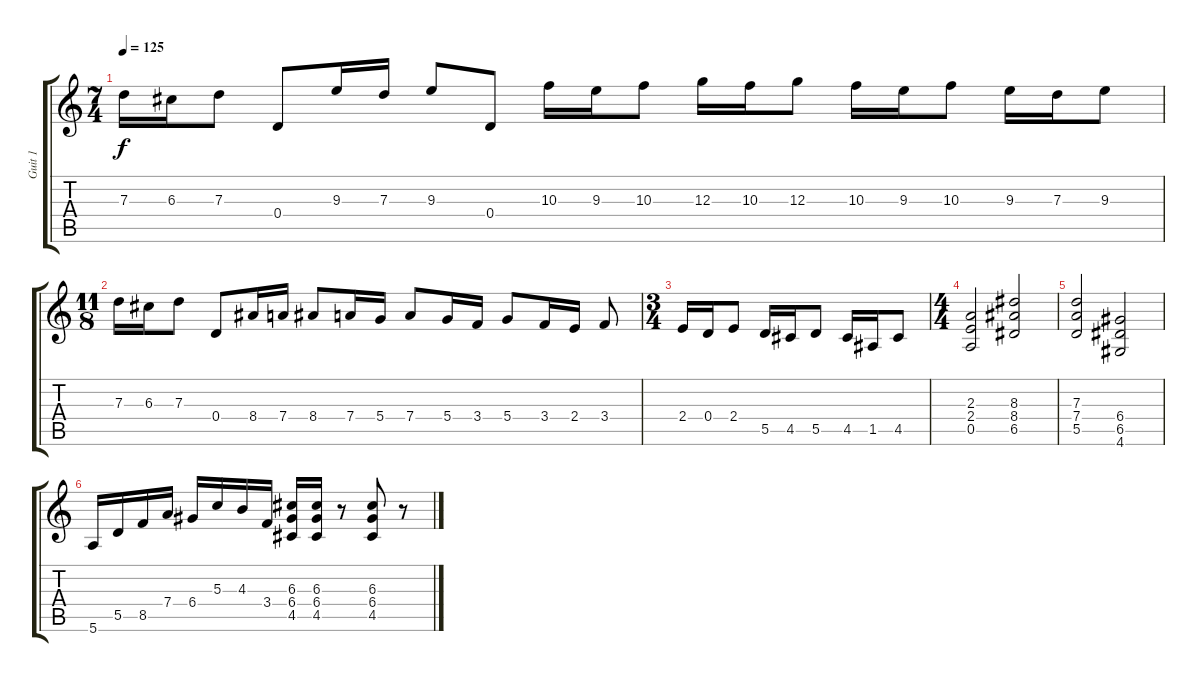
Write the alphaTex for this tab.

\track ("Guit 1" "Guit 1") {mute instrument distortionguitar}
\staff {score tabs}
\tuning (E4 B3 G3 D3 A2 E2) {hide}
\ts (7 4)
\tempo 125
\clef g2
\ks c
7.3.16{dy f} 6.3.16 7.3.8 0.4.8 9.3.16 7.3.16 9.3.8 0.4.8 10.3.16 9.3.16 10.3.8 12.3.16 10.3.16 12.3.8 10.3.16 9.3.16 10.3.8 9.3.16 7.3.16 9.3.8 |
\ts (11 8)
7.3.16 6.3.16 7.3.8 0.4.8 8.4.16 7.4.16 8.4.8 7.4.16 5.4.16 7.4.8 5.4.16 3.4.16 5.4.8 3.4.16 2.4.16 3.4.8 |
\ts (3 4)
2.4.16 0.4.16 2.4.8 5.5.16 4.5.16 5.5.8 4.5.16 1.5.16 4.5.8 |
\ts (4 4)
(2.3 2.4 0.5).2 (8.3 8.4 6.5).2 |
(7.3 7.4 5.5).2 (6.4 6.5 4.6).2 |
5.6.16 5.5.16 8.5.16 7.4.16 6.4.16 5.3.16 4.3.16 3.4.16 (6.3 6.4 4.5).16 (6.3 6.4 4.5).16 r.8 (6.3 6.4 4.5).8 r.8
